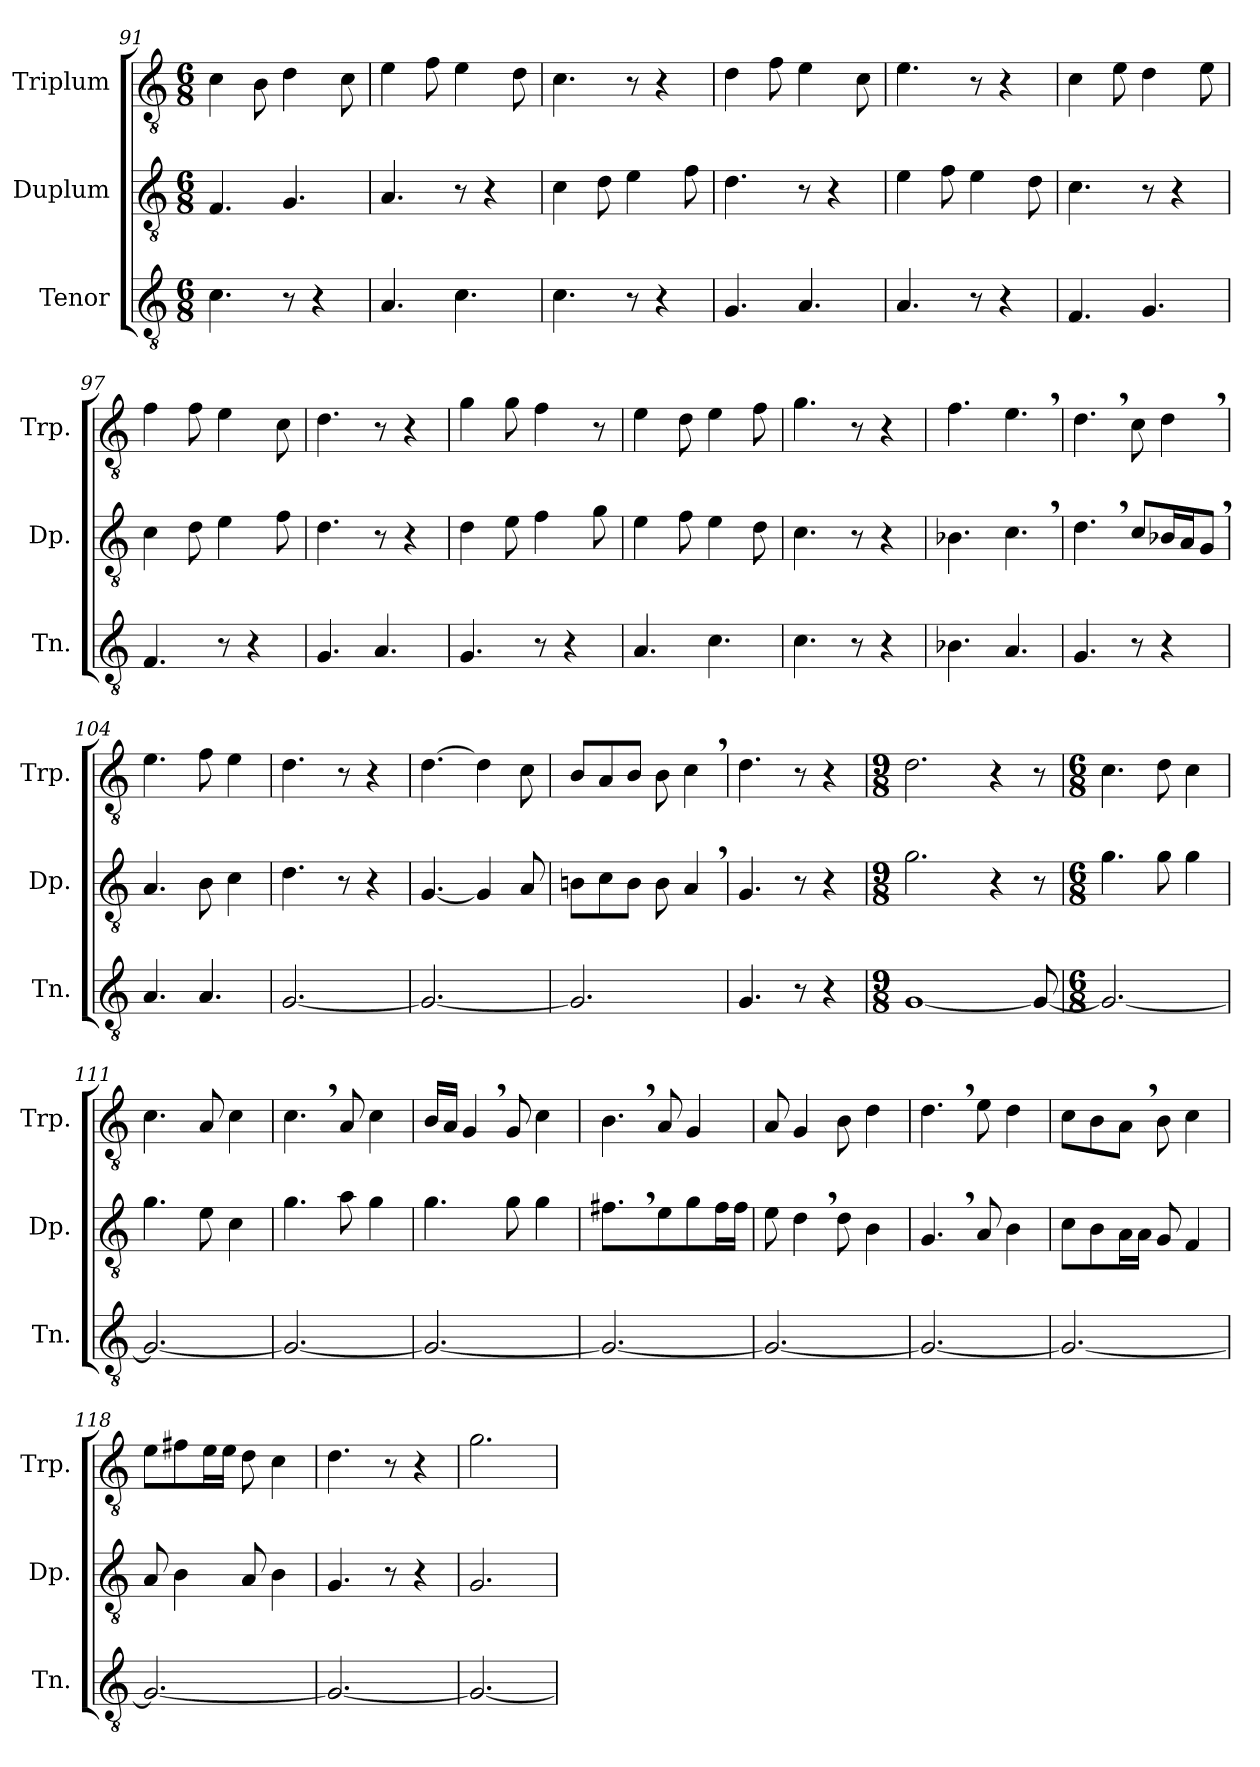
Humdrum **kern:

**kern	**kern	**kern
*part3	*part2	*part1
*staff3	*staff2	*staff1
*I"Tenor	*I"Duplum	*I"Triplum
*I'Tn.	*I'Dp.	*I'Trp.
!!LO:PB:g=z
*clefGv2	*clefGv2	*clefGv2
*k[]	*k[]	*k[]
*M6/8	*M6/8	*M6/8
=91	=91	=91
4.c\	4.F/	4c\
.	.	8B\
8r	4.G/	4d\
4r	.	.
.	.	8c\
=92	=92	=92
4.A/	4.A/	4e\
.	.	8f\
4.c\	8r	4e\
.	4r	.
.	.	8d\
=93	=93	=93
4.c\	4c\	4.c\
.	8d\	.
8r	4e\	8r
4r	.	4r
.	8f\	.
=94	=94	=94
4.G/	4.d\	4d\
.	.	8f\
4.A/	8r	4e\
.	4r	.
.	.	8c\
=95	=95	=95
4.A/	4e\	4.e\
.	8f\	.
8r	4e\	8r
4r	.	4r
.	8d\	.
=96	=96	=96
4.F/	4.c\	4c\
.	.	8e\
4.G/	8r	4d\
.	4r	.
.	.	8e\
=97	=97	=97
4.F/	4c\	4f\
.	8d\	8f\
8r	4e\	4e\
4r	.	.
.	8f\	8c\
=98	=98	=98
4.G/	4.d\	4.d\
4.A/	8r	8r
.	4r	4r
=99	=99	=99
4.G/	4d\	4g\
.	8e\	8g\
8r	4f\	4f\
4r	.	.
.	8g\	8r
!!LO:LB:g=z
=100	=100	=100
4.A/	4e\	4e\
.	8f\	8d\
4.c\	4e\	4e\
.	8d\	8f\
=101	=101	=101
4.c\	4.c\	4.g\
8r	8r	8r
4r	4r	4r
=102	=102	=102
4.B-X\	4.B-X\	4.f\
4.A/	4.c,\	4.e,\
=103	=103	=103
4.G/	4.d,\	4.d,\
8r	8c/L	8c\
4r	16B-X/L	4d,\
.	16A/J	.
.	8G,/J	.
=104	=104	=104
4.A/	4.A/	4.e\
4.A/	8B\	8f\
.	4c\	4e\
=105	=105	=105
[2.G/	4.d\	4.d\
.	8r	8r
.	4r	4r
=106	=106	=106
2.G/_	[4.G/	[4.d\
.	4G/]	4d\]
.	8A/	8c\
=107	=107	=107
2.G/]	8Bni\L	8B/L
.	8c\	8A/
.	8B\J	8B/J
.	8B\	8B\
.	4A,/	4c,\
=108	=108	=108
4.G/	4.G/	4.d\
8r	8r	8r
4r	4r	4r
!!LO:LB:g=z
=109	=109	=109
*M9/8	*M9/8	*M9/8
[1G	2.g\	2.d\
.	4r	4r
8G/_	8r	8r
=110	=110	=110
*M6/8	*M6/8	*M6/8
2.G/_	4.g\	4.c\
.	8g\	8d\
.	4g\	4c\
=111	=111	=111
2.G/_	4.g\	4.c\
.	8e\	8A/
.	4c\	4c\
=112	=112	=112
2.G/_	4.g\	4.c,\
.	8a\	8A/
.	4g\	4c\
=113	=113	=113
2.G/_	4.g\	16B/LL
.	.	16A/JJ
.	.	4G,/
.	8g\	8G/
.	4g\	4c\
=114	=114	=114
2.G/_	4.f#X,\	4.B,\
.	8e\L	8A/
.	8g\	4G/
*	*tremolo	*
.	16f#\	.
.	16f#\JJ	.
*	*Xtremolo	*
=115	=115	=115
2.G/_	8e\	8A/
.	4d,\	4G/
.	8d\	8B\
.	4B\	4d\
=116	=116	=116
2.G/_	4.G,/	4.d,\
.	8A/	8e\
.	4B\	4d\
!!LO:LB:g=z
=117	=117	=117
2.G/_	8c\L	8c\L
.	8B\	8B\
*	*tremolo	*
.	16A\	8A,\J
.	16A\JJ	.
*	*Xtremolo	*
.	8G/	8B\
.	4F/	4c\
=118	=118	=118
2.G/_	8A/	8e\L
.	4B\	8f#X\
*	*	*tremolo
.	.	16e\
.	.	16e\JJ
*	*	*Xtremolo
.	8A/	8d\
.	4B\	4c\
=119	=119	=119
2.G/_	4.G/	4.d\
.	8r	8r
.	4r	4r
=120	=120	=120
2.G/_	2.G/	2.g\
=	=	=
*-	*-	*-
